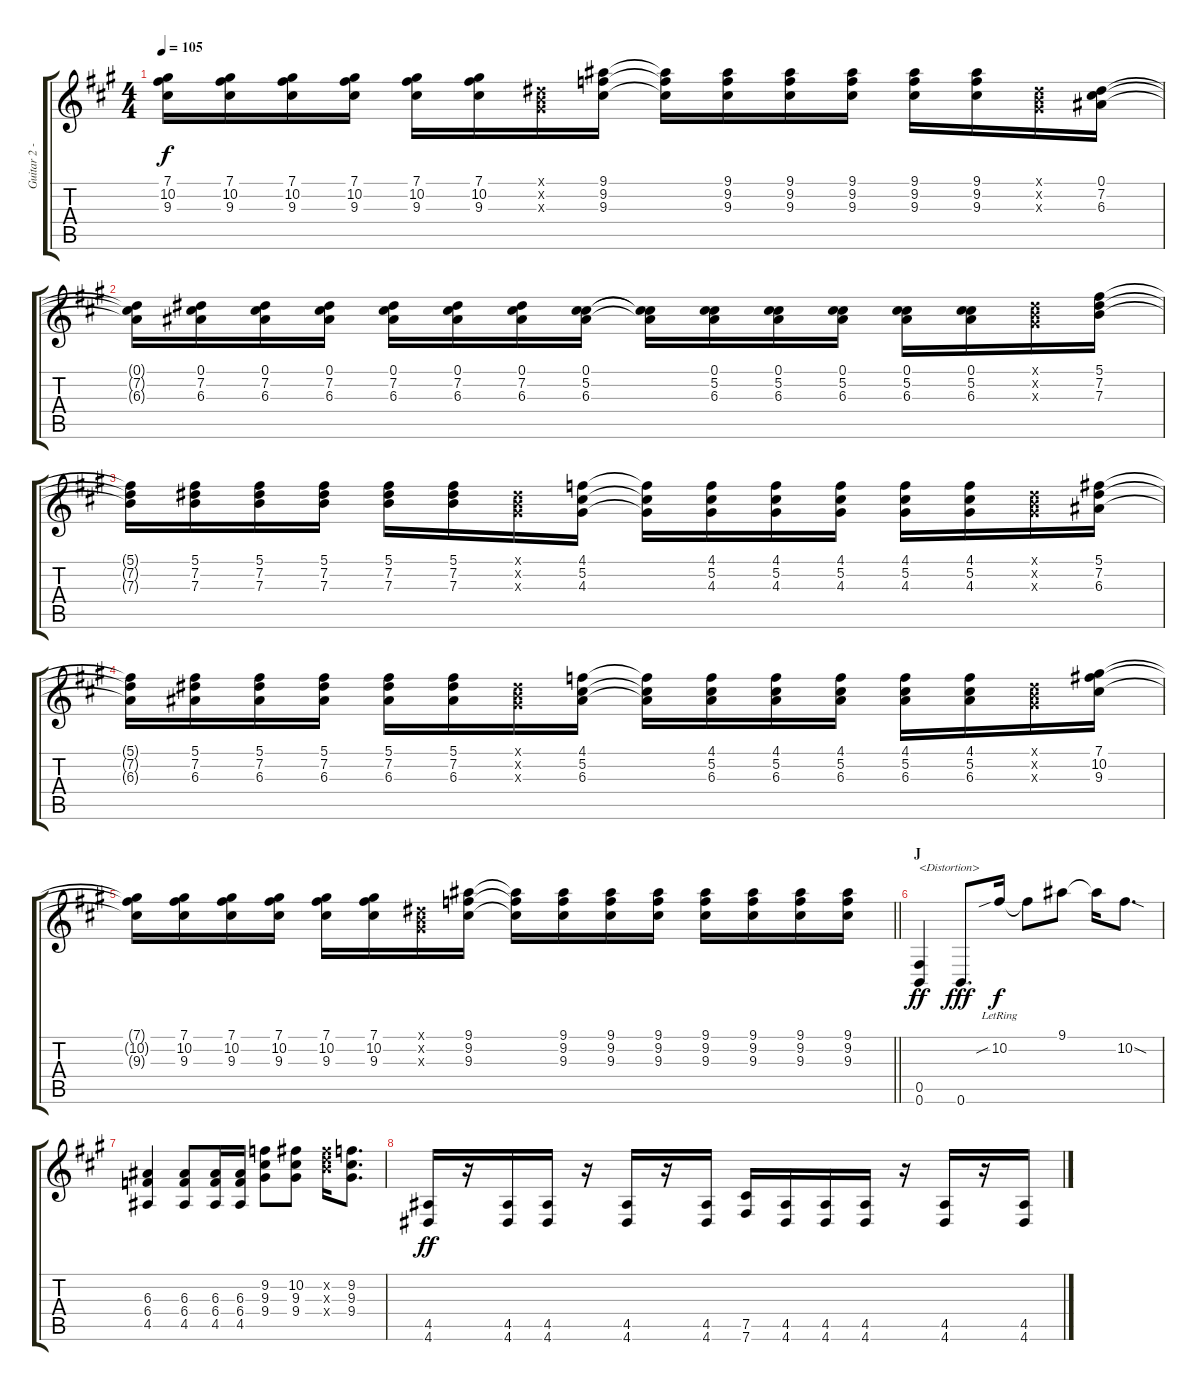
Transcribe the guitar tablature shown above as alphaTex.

\track ("Guitar 2 - Uruha" "Guitar 2 -") {instrument distortionguitar}
\staff {score tabs}
\tuning (Db4 Ab3 E3 B2 Gb2 B1) {hide}
\ts (4 4)
\tempo 105
\clef g2
\ks a
(7.1{t} 10.2{t} 9.3{t}).16{dy f} (7.1 10.2 9.3).16 (7.1 10.2 9.3).16 (7.1 10.2 9.3).16 (7.1 10.2 9.3).16 (7.1 10.2 9.3).16 (2.1{x} 3.2{x} 4.3{x}).16 (9.1 9.2 9.3).16 (9.1{t} 9.2{t} 9.3{t}).16 (9.1 9.2 9.3).16 (9.1 9.2 9.3).16 (9.1 9.2 9.3).16 (9.1 9.2 9.3).16 (9.1 9.2 9.3).16 (2.1{x} 3.2{x} 4.3{x}).16 (0.1 7.2 6.3).16 |
(0.1{t} 7.2{t} 6.3{t}).16 (0.1 7.2 6.3).16 (0.1 7.2 6.3).16 (0.1 7.2 6.3).16 (0.1 7.2 6.3).16 (0.1 7.2 6.3).16 (0.1 7.2 6.3).16 (0.1 5.2 6.3).16 (0.1{t} 5.2{t} 6.3{t}).16 (0.1 5.2 6.3).16 (0.1 5.2 6.3).16 (0.1 5.2 6.3).16 (0.1 5.2 6.3).16 (0.1 5.2 6.3).16 (2.1{x} 3.2{x} 4.3{x}).16 (5.1 7.2 7.3).16 |
(5.1{t} 7.2{t} 7.3{t}).16 (5.1 7.2 7.3).16 (5.1 7.2 7.3).16 (5.1 7.2 7.3).16 (5.1 7.2 7.3).16 (5.1 7.2 7.3).16 (2.1{x} 3.2{x} 4.3{x}).16 (4.1 5.2 4.3).16 (4.1{t} 5.2{t} 4.3{t}).16 (4.1 5.2 4.3).16 (4.1 5.2 4.3).16 (4.1 5.2 4.3).16 (4.1 5.2 4.3).16 (4.1 5.2 4.3).16 (2.1{x} 3.2{x} 4.3{x}).16 (5.1 7.2 6.3).16 |
(5.1{t} 7.2{t} 6.3{t}).16 (5.1 7.2 6.3).16 (5.1 7.2 6.3).16 (5.1 7.2 6.3).16 (5.1 7.2 6.3).16 (5.1 7.2 6.3).16 (2.1{x} 3.2{x} 4.3{x}).16 (4.1 5.2 6.3).16 (4.1{t} 5.2{t} 6.3{t}).16 (4.1 5.2 6.3).16 (4.1 5.2 6.3).16 (4.1 5.2 6.3).16 (4.1 5.2 6.3).16 (4.1 5.2 6.3).16 (2.1{x} 3.2{x} 4.3{x}).16 (7.1 10.2 9.3).16 |
\barLineRight lightlight
(7.1{t} 10.2{t} 9.3{t}).16 (7.1 10.2 9.3).16 (7.1 10.2 9.3).16 (7.1 10.2 9.3).16 (7.1 10.2 9.3).16 (7.1 10.2 9.3).16 (2.1{x} 3.2{x} 4.3{x}).16 (9.1 9.2 9.3).16 (9.1{t} 9.2{t} 9.3{t}).16 (9.1 9.2 9.3).16 (9.1 9.2 9.3).16 (9.1 9.2 9.3).16 (9.1 9.2 9.3).16 (9.1 9.2 9.3).16 (9.1 9.2 9.3).16 (9.1 9.2 9.3).16 |
\section ("" "J")
(0.5 0.6).4{txt "<Distortion>" dy ff instrument distortionguitar} 0.6.8{d dy fff} 10.2{sib lr}.16{dy f} 10.2{t}.8 9.1.8 9.1{t}.16 10.2{sod}.8{d} |
(6.3 6.4 4.5).4 (6.3 6.4 4.5).8 (6.3 6.4 4.5).16 (6.3 6.4 4.5).16 (9.2 9.3 9.4).8 (10.2 9.3 9.4).8 (10.2{x} 10.3{x} 12.4{x}).16 (9.2 9.3 9.4).8{d} |
(4.5 4.6).16{dy ff} r.16 (4.5 4.6).16 (4.5 4.6).16 r.16 (4.5 4.6).16 r.16 (4.5 4.6).16 (7.5 7.6).16 (4.5 4.6).16 (4.5 4.6).16 (4.5 4.6).16 r.16 (4.5 4.6).16 r.16 (4.5 4.6).16
